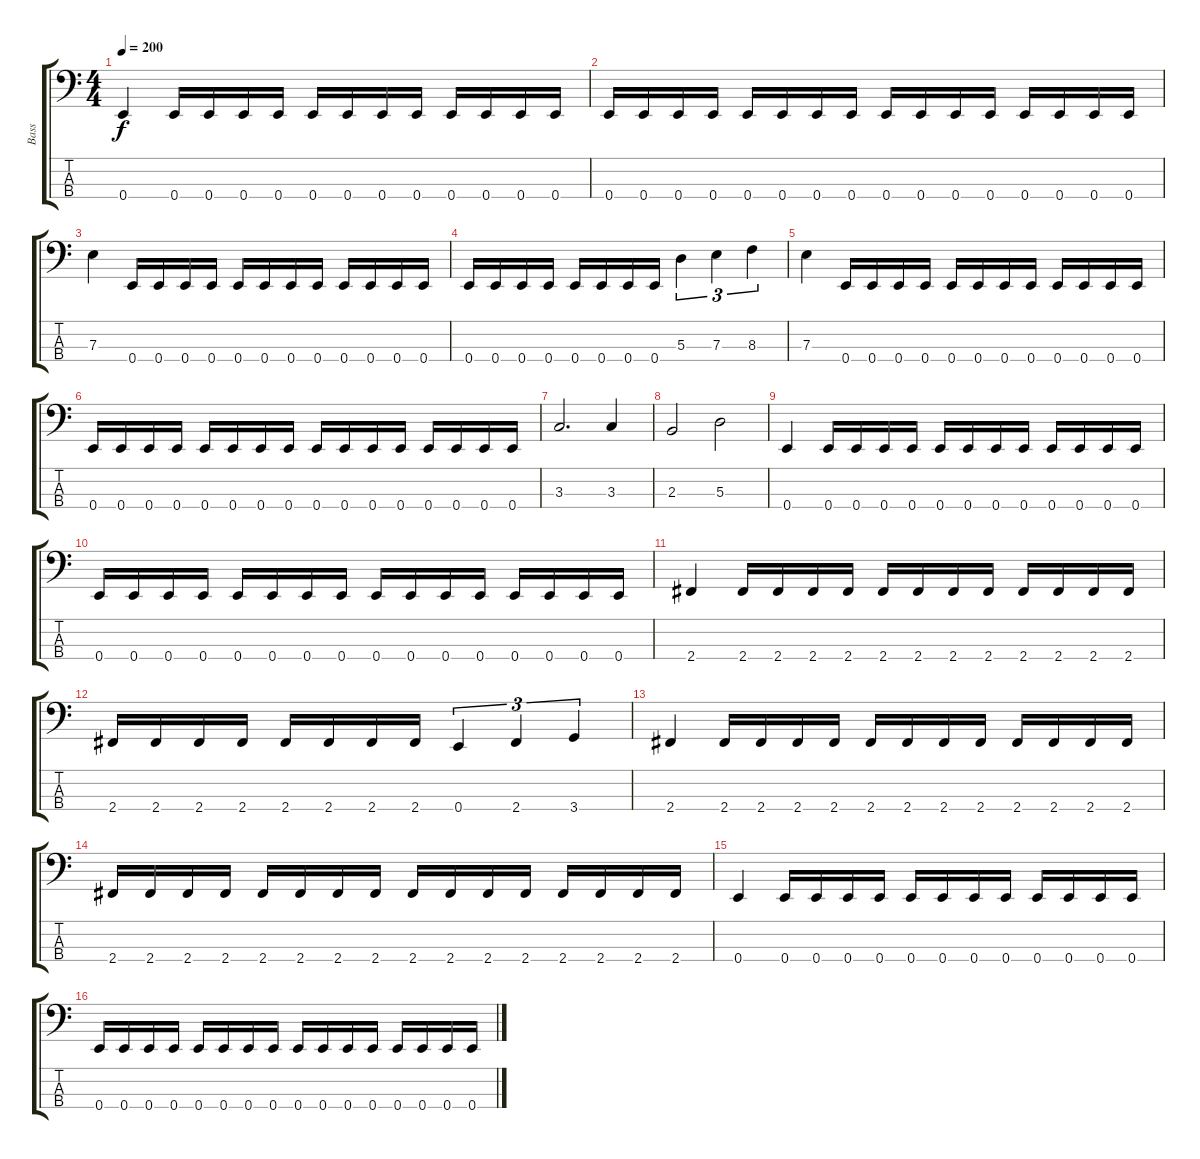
\track ("Bass" "Bass") {instrument electricbasspick}
\staff {score tabs}
\tuning (G2 D2 A1 E1) {hide}
\ts (4 4)
\tempo 200
\clef f4
\ks c
0.4.4{dy f} 0.4.16 0.4.16 0.4.16 0.4.16 0.4.16 0.4.16 0.4.16 0.4.16 0.4.16 0.4.16 0.4.16 0.4.16 |
0.4.16 0.4.16 0.4.16 0.4.16 0.4.16 0.4.16 0.4.16 0.4.16 0.4.16 0.4.16 0.4.16 0.4.16 0.4.16 0.4.16 0.4.16 0.4.16 |
7.3.4 0.4.16 0.4.16 0.4.16 0.4.16 0.4.16 0.4.16 0.4.16 0.4.16 0.4.16 0.4.16 0.4.16 0.4.16 |
0.4.16 0.4.16 0.4.16 0.4.16 0.4.16 0.4.16 0.4.16 0.4.16 5.3.4{tu (3 2)} 7.3.4{tu (3 2)} 8.3.4{tu (3 2)} |
7.3.4 0.4.16 0.4.16 0.4.16 0.4.16 0.4.16 0.4.16 0.4.16 0.4.16 0.4.16 0.4.16 0.4.16 0.4.16 |
0.4.16 0.4.16 0.4.16 0.4.16 0.4.16 0.4.16 0.4.16 0.4.16 0.4.16 0.4.16 0.4.16 0.4.16 0.4.16 0.4.16 0.4.16 0.4.16 |
3.3.2{d} 3.3.4 |
2.3.2 5.3.2 |
0.4.4 0.4.16 0.4.16 0.4.16 0.4.16 0.4.16 0.4.16 0.4.16 0.4.16 0.4.16 0.4.16 0.4.16 0.4.16 |
0.4.16 0.4.16 0.4.16 0.4.16 0.4.16 0.4.16 0.4.16 0.4.16 0.4.16 0.4.16 0.4.16 0.4.16 0.4.16 0.4.16 0.4.16 0.4.16 |
2.4.4 2.4.16 2.4.16 2.4.16 2.4.16 2.4.16 2.4.16 2.4.16 2.4.16 2.4.16 2.4.16 2.4.16 2.4.16 |
2.4.16 2.4.16 2.4.16 2.4.16 2.4.16 2.4.16 2.4.16 2.4.16 0.4.4{tu (3 2)} 2.4.4{tu (3 2)} 3.4.4{tu (3 2)} |
2.4.4 2.4.16 2.4.16 2.4.16 2.4.16 2.4.16 2.4.16 2.4.16 2.4.16 2.4.16 2.4.16 2.4.16 2.4.16 |
2.4.16 2.4.16 2.4.16 2.4.16 2.4.16 2.4.16 2.4.16 2.4.16 2.4.16 2.4.16 2.4.16 2.4.16 2.4.16 2.4.16 2.4.16 2.4.16 |
0.4.4 0.4.16 0.4.16 0.4.16 0.4.16 0.4.16 0.4.16 0.4.16 0.4.16 0.4.16 0.4.16 0.4.16 0.4.16 |
0.4.16 0.4.16 0.4.16 0.4.16 0.4.16 0.4.16 0.4.16 0.4.16 0.4.16 0.4.16 0.4.16 0.4.16 0.4.16 0.4.16 0.4.16 0.4.16
